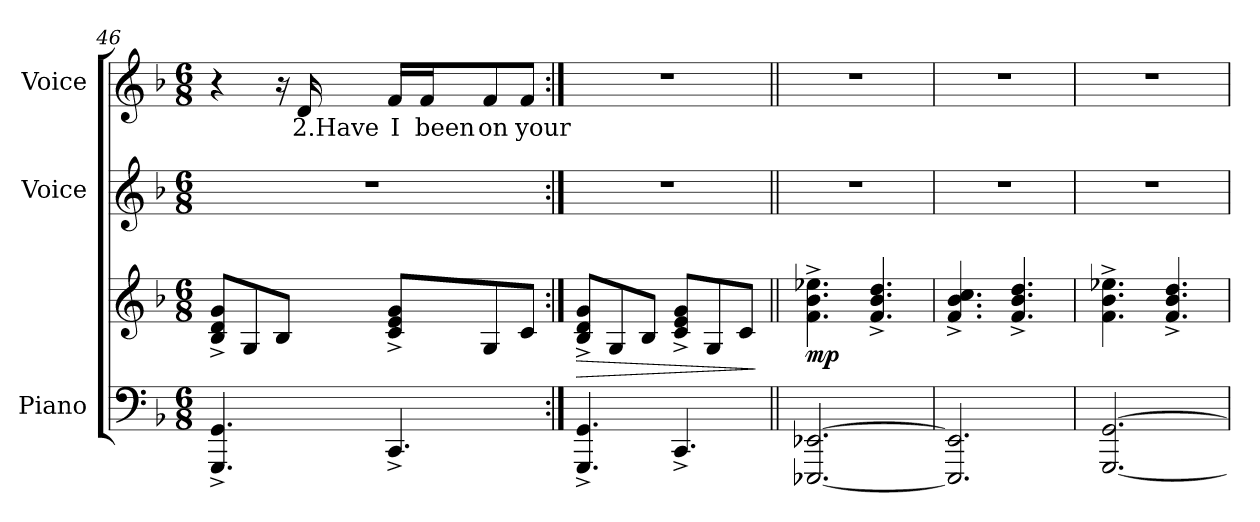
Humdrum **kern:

**kern	**kern	**dynam	**kern	**kern	**text
*part3	*part3	*part3	*part2	*part1	*part1
*staff4	*staff3	*staff3/4	*staff2	*staff1	*staff1
*I"Piano	*	*	*I"Voice	*I"Voice	*
*I'Pno.	*	*	*I'Vo.	*I'Vo.	*
!!LO:LB:g=z
*clefF4	*clefG2	*	*clefG2	*clefG2	*
*k[b-]	*k[b-]	*	*k[b-]	*k[b-]	*
*M6/8	*M6/8	*	*M6/8	*M6/8	*
=46	=46	=46	=46	=46	=46
4.GGG/^ 4.GG/^	8B-/^ 8d/^ 8g/^L	.	2.r	4r	.
.	8G/	.	.	.	.
.	8B-/J	.	.	16r	.
!	!	!	!	!	!LO:LY:b
.	.	.	.	16d/	2.Have
!	!	!	!	!	!LO:LY:b
4.CC^/	8c/^ 8e/^ 8g/^L	.	.	16f/LL	I
!	!	!	!	!	!LO:LY:b
.	.	.	.	16f/J	been
!	!	!	!	!	!LO:LY:b
.	8G/	.	.	8f/	on
!	!	!	!	!	!LO:LY:b
.	8c/J	.	.	8f/J	your
=47:|!	=47:|!	=47:|!	=47:|!	=47:|!	=47:|!
!	!	!LO:HP:b	!	!	!
4.GGG/^ 4.GG/^	8B-/^ 8d/^ 8g/^L	>	2.r	2.r	.
.	8G/	.	.	.	.
.	8B-/J	.	.	.	.
4.CC^/	8c/^ 8e/^ 8g/^L	.	.	.	.
.	8G/	.	.	.	.
.	8c/J	.	.	.	.
.	.	]	.	.	.
=48||	=48||	=48||	=48||	=48||	=48||
!	!	!LO:DY:b	!	!	!
[2.EEE-X/ [2.EE-X/	4.f\^ 4.b-\^ 4.ee-X\^	mp	2.r	2.r	.
.	4.f/^ 4.b-/^ 4.dd/^	.	.	.	.
=49	=49	=49	=49	=49	=49
2.EEE-/] 2.EE-/]	4.f/^ 4.b-/^ 4.cc/^	.	2.r	2.r	.
.	4.f/^ 4.b-/^ 4.dd/^	.	.	.	.
=50	=50	=50	=50	=50	=50
[2.GGG/ [2.GG/	4.f\^ 4.b-\^ 4.ee-X\^	.	2.r	2.r	.
.	4.f/^ 4.b-/^ 4.dd/^	.	.	.	.
=	=	=	=	=	=
*-	*-	*-	*-	*-	*-
